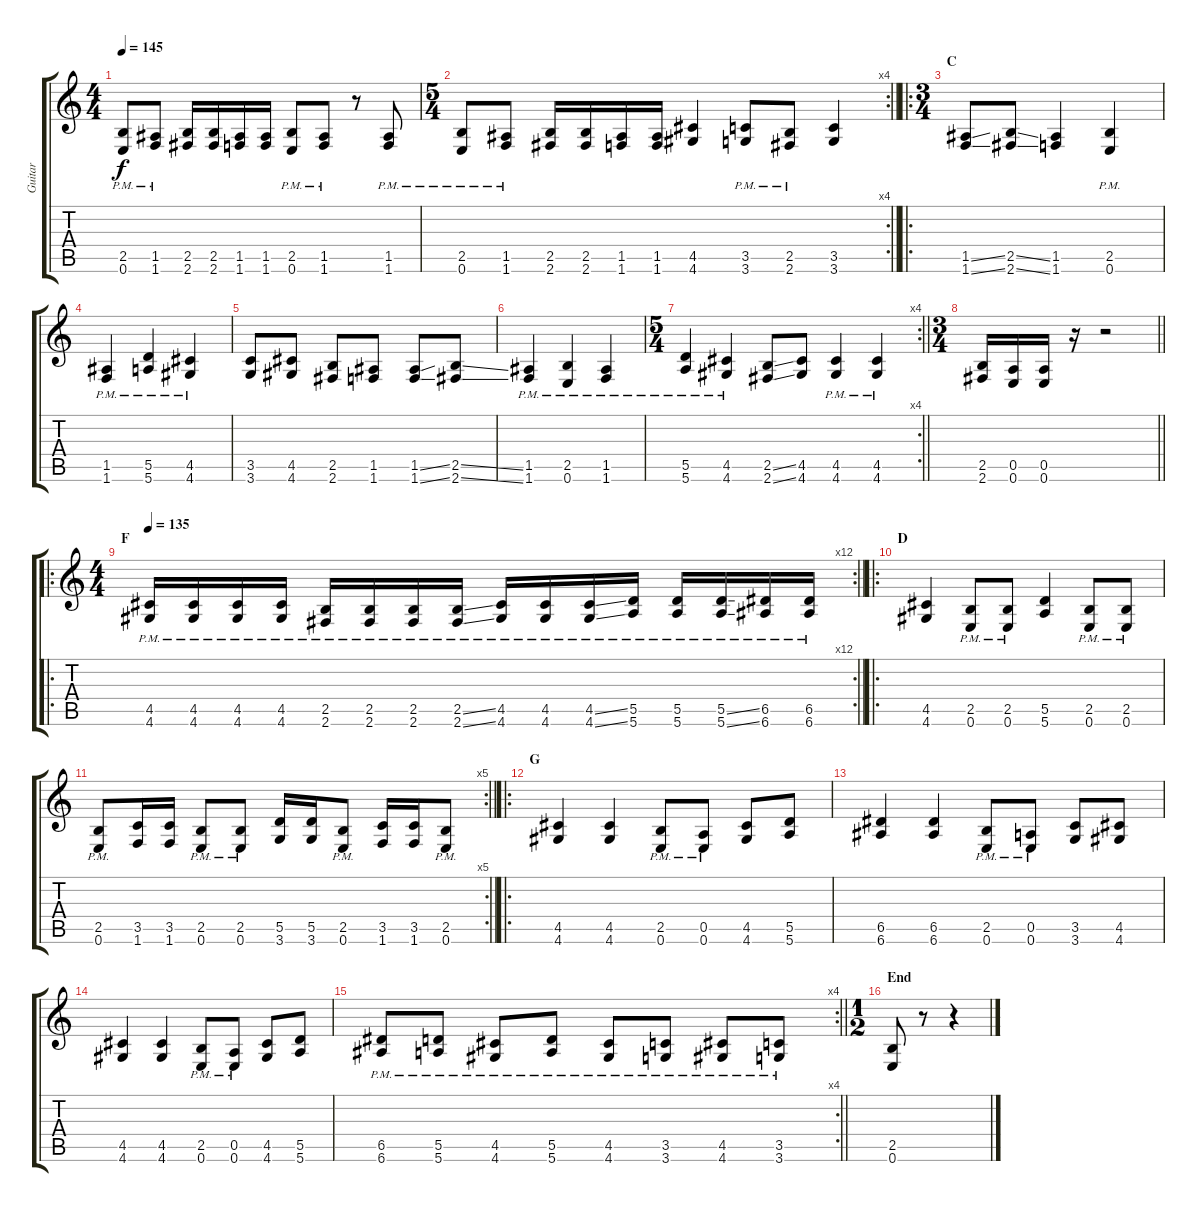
\track ("Guitar" "Guitar") {instrument overdrivenguitar}
\staff {score tabs}
\tuning (E4 B3 G3 D3 A2 E2) {hide}
\ts (4 4)
\tempo 145
\clef g2
\ks c
(2.5{pm} 0.6{pm}).8{dy f} (1.5{pm} 1.6{pm}).8 (2.5 2.6).16 (2.5 2.6).16 (1.5 1.6).16 (1.5 1.6).16 (2.5{pm} 0.6{pm}).8 (1.5{pm} 1.6{pm}).8 r.8 (1.5{pm} 1.6{pm}).8 |
\rc 4
\ts (5 4)
\barLineRight lightlight
(2.5{pm} 0.6{pm}).8 (1.5{pm} 1.6{pm}).8 (2.5 2.6).16 (2.5 2.6).16 (1.5 1.6).16 (1.5 1.6).16 (4.5 4.6).4 (3.5{pm} 3.6{pm}).8 (2.5{pm} 2.6{pm}).8 (3.5 3.6).4 |
\ro
\ts (3 4)
\section ("" "C")
(1.5{ss} 1.6{ss}).8 (2.5{ss} 2.6{ss}).8 (1.5 1.6).4 (2.5{pm} 0.6{pm}).4 |
(1.5{pm} 1.6{pm}).4 (5.5{pm} 5.6{pm}).4 (4.5{pm} 4.6{pm}).4 |
(3.5 3.6).8 (4.5 4.6).8 (2.5 2.6).8 (1.5 1.6).8 (1.5{ss} 1.6{ss}).8 (2.5{ss} 2.6{ss}).8 |
(1.5{pm} 1.6{pm}).4 (2.5{pm} 0.6{pm}).4 (1.5{pm} 1.6{pm}).4 |
\rc 4
\ts (5 4)
\barLineRight lightlight
(5.5{pm} 5.6{pm}).4 (4.5{pm} 4.6{pm}).4 (2.5{ss} 2.6{ss}).8 (4.5 4.6).8 (4.5{pm} 4.6{pm}).4 (4.5{pm} 4.6{pm}).4 |
\ts (3 4)
\barLineRight lightlight
(2.5 2.6).16 (0.5 0.6).16 (0.5 0.6).16 r.16 r.2 |
\ro
\rc 12
\ts (4 4)
\section ("" "F")
\tempo 135
\barLineRight lightlight
(4.5{pm} 4.6{pm}).16 (4.5{pm} 4.6{pm}).16 (4.5{pm} 4.6{pm}).16 (4.5{pm} 4.6{pm}).16 (2.5{pm} 2.6{pm}).16 (2.5{pm} 2.6{pm}).16 (2.5{pm} 2.6{pm}).16 (2.5{ss pm} 2.6{ss pm}).16 (4.5{pm} 4.6{pm}).16 (4.5{pm} 4.6{pm}).16 (4.5{ss pm} 4.6{ss pm}).16 (5.5{pm} 5.6{pm}).16 (5.5{pm} 5.6{pm}).16 (5.5{ss pm} 5.6{ss pm}).16 (6.5{pm} 6.6{pm}).16 (6.5{pm} 6.6{pm}).16 |
\ro
\section ("" "D")
(4.5 4.6).4 (2.5{pm} 0.6{pm}).8 (2.5{pm} 0.6{pm}).8 (5.5 5.6).4 (2.5{pm} 0.6{pm}).8 (2.5{pm} 0.6{pm}).8 |
\rc 5
\barLineRight lightlight
(2.5{pm} 0.6{pm}).8 (3.5 1.6).16 (3.5 1.6).16 (2.5{pm} 0.6{pm}).8 (2.5{pm} 0.6{pm}).8 (5.5 3.6).16 (5.5 3.6).16 (2.5{pm} 0.6{pm}).8 (3.5 1.6).16 (3.5 1.6).16 (2.5{pm} 0.6{pm}).8 |
\ro
\section ("" "G")
(4.5 4.6).4 (4.5 4.6).4 (2.5{pm} 0.6{pm}).8 (0.5{pm} 0.6{pm}).8 (4.5 4.6).8 (5.5 5.6).8 |
(6.5 6.6).4 (6.5 6.6).4 (2.5{pm} 0.6{pm}).8 (0.5{pm} 0.6{pm}).8 (3.5 3.6).8 (4.5 4.6).8 |
(4.5 4.6).4 (4.5 4.6).4 (2.5{pm} 0.6{pm}).8 (0.5{pm} 0.6{pm}).8 (4.5 4.6).8 (5.5 5.6).8 |
\rc 4
\barLineRight lightlight
(6.5{pm} 6.6{pm}).8 (5.5{pm} 5.6{pm}).8 (4.5{pm} 4.6{pm}).8 (5.5{pm} 5.6{pm}).8 (4.5{pm} 4.6{pm}).8 (3.5{pm} 3.6{pm}).8 (4.5{pm} 4.6{pm}).8 (3.5{pm} 3.6{pm}).8 |
\ts (1 2)
\section ("" "End")
(2.5 0.6).8 r.8 r.4
